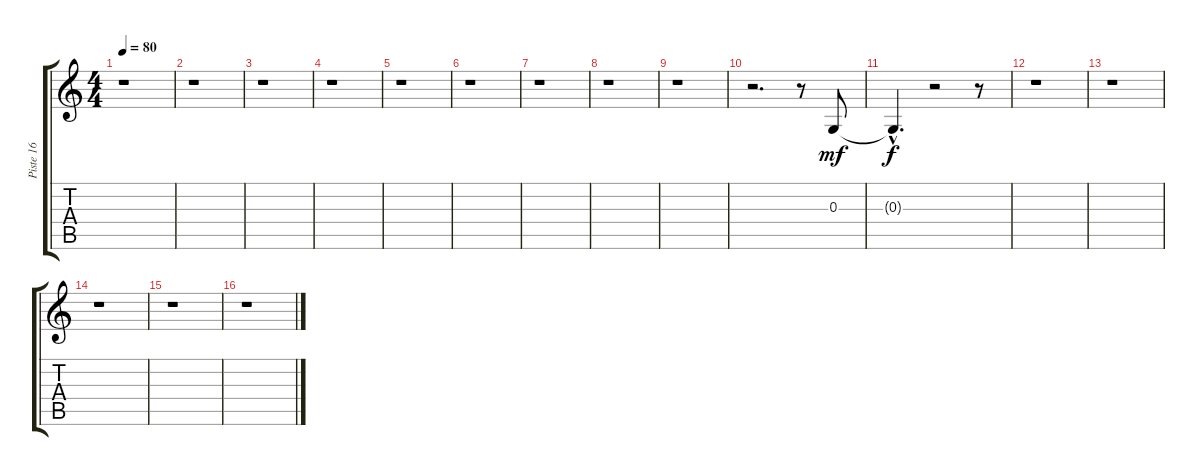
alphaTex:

\track ("Piste 16" "Piste 16") {instrument reversecymbal}
\staff {score tabs}
\tuning (E4 B3 G3 D3 A2 E2) {hide}
\ts (4 4)
\tempo 80
\clef g2
\ks c
r.1{dy mf} |
r.1 |
r.1 |
r.1 |
r.1 |
r.1 |
r.1 |
r.1 |
r.1 |
r.2{d} r.8 0.3.8 |
0.3{hac t}.4{d dy f} r.2 r.8 |
r.1 |
r.1 |
r.1 |
r.1 |
r.1
